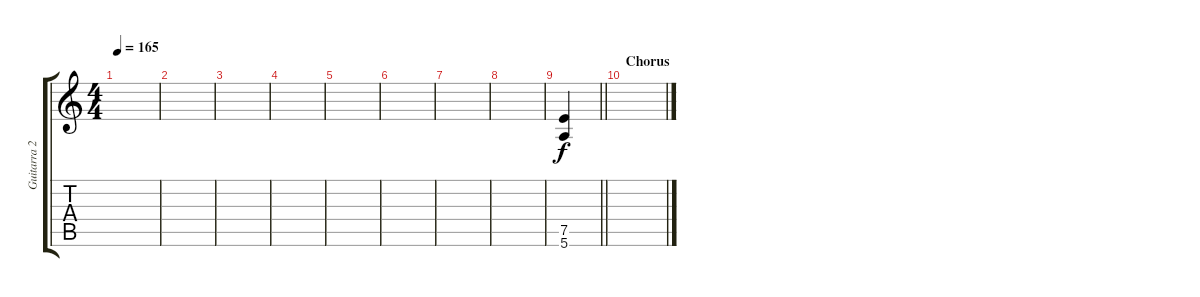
\track ("Guitarra 2" "Guitarra 2") {mute instrument acousticguitarsteel}
\staff {score tabs}
\tuning (E4 B3 G3 D3 A2 E2) {hide}
\ts (4 4)
\tempo 165
\clef g2
\ks c
|
|
|
|
|
|
|
|
\barLineRight lightlight
(7.5 5.6).4 |
\section ("" "Chorus")
